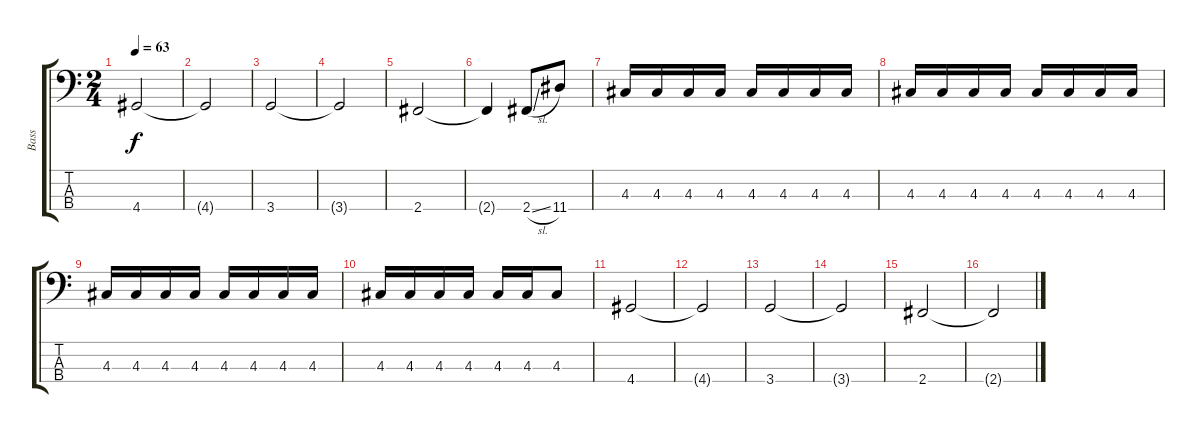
\track ("Bass" "Bass") {instrument electricbassfinger}
\staff {score tabs}
\tuning (G2 D2 A1 E1) {hide}
\ts (2 4)
\tempo 63
\clef f4
\ks c
4.4.2{dy f} |
4.4{t}.2 |
3.4.2 |
3.4{t}.2 |
2.4.2 |
2.4{t}.4 2.4{sl}.8 11.4.8 |
4.3.16 4.3.16 4.3.16 4.3.16 4.3.16 4.3.16 4.3.16 4.3.16 |
4.3.16 4.3.16 4.3.16 4.3.16 4.3.16 4.3.16 4.3.16 4.3.16 |
4.3.16 4.3.16 4.3.16 4.3.16 4.3.16 4.3.16 4.3.16 4.3.16 |
4.3.16 4.3.16 4.3.16 4.3.16 4.3.16 4.3.16 4.3.8 |
4.4.2 |
4.4{t}.2 |
3.4.2 |
3.4{t}.2 |
2.4.2 |
2.4{t}.2
